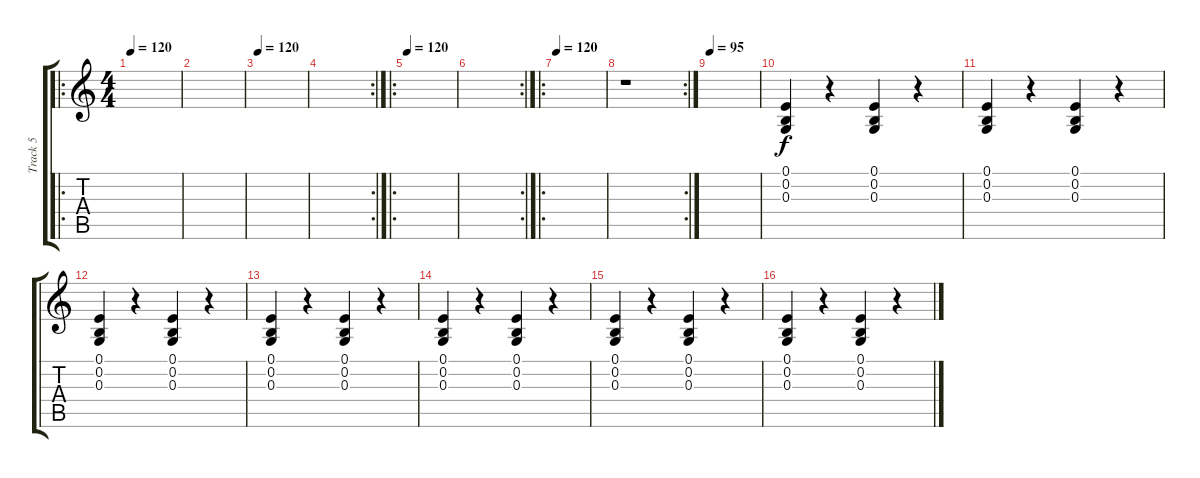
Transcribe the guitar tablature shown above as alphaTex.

\track ("Track 5" "Track 5") {instrument pad8sweep}
\staff {score tabs}
\tuning (E4 B3 G3 D3 A2 E2) {hide}
\ro
\ts (4 4)
\tempo 120
\clef g2
\ks c
|
|
\tempo 120
|
\rc 2
|
\ro
\tempo 120
|
\rc 2
|
\ro
\tempo 120
|
\rc 2
r.1 |
\tempo 95
|
(0.1 0.2 0.3).4 r.4 (0.1 0.2 0.3).4 r.4 |
(0.1 0.2 0.3).4 r.4 (0.1 0.2 0.3).4 r.4 |
(0.1 0.2 0.3).4 r.4 (0.1 0.2 0.3).4 r.4{volume 0} |
(0.1 0.2 0.3).4 r.4 (0.1 0.2 0.3).4 r.4 |
(0.1 0.2 0.3).4 r.4 (0.1 0.2 0.3).4 r.4{volume 0} |
(0.1 0.2 0.3).4 r.4 (0.1 0.2 0.3).4 r.4 |
(0.1 0.2 0.3).4 r.4 (0.1 0.2 0.3).4 r.4{volume 0}
